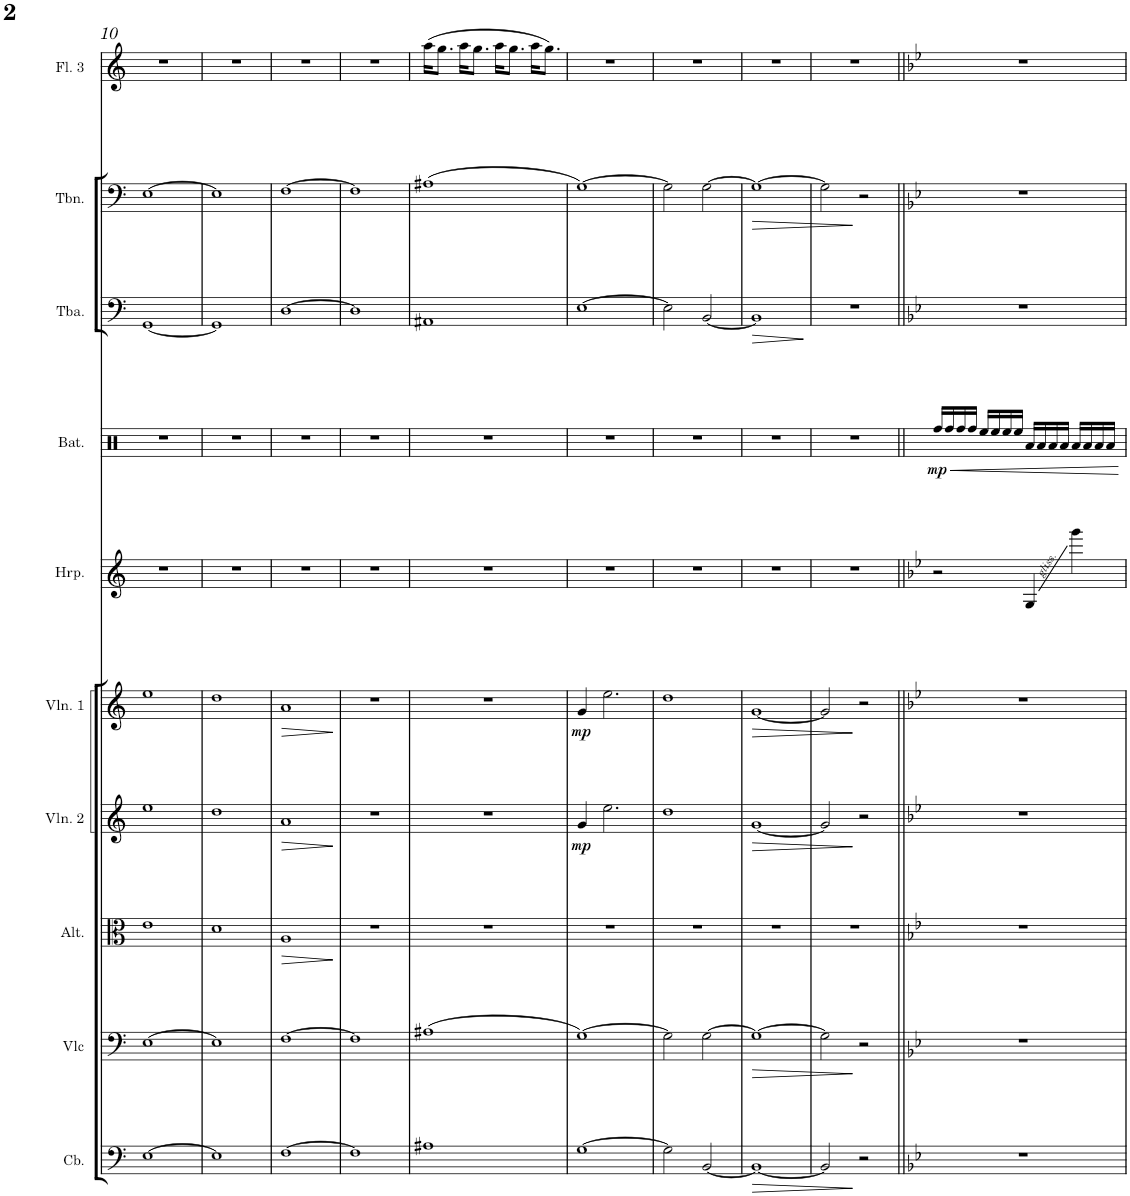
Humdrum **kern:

**kern	**dynam	**kern	**dynam	**kern	**dynam	**kern	**dynam	**kern	**dynam	**kern	**kern	**dynam	**kern	**dynam	**kern
*part9	*part9	*part8	*part8	*part7	*part7	*part6	*part6	*part5	*part5	*part4	*part3	*part3	*part2	*part2	*part1
*staff9	*staff9	*staff8	*staff8	*staff7	*staff7	*staff6	*staff6	*staff5	*staff5	*staff4	*staff3	*staff3	*staff2	*staff2	*staff1
*I"Contrebasse	*	*I"Violoncelle	*	*I"Alto	*	*I"Violon 2	*	*I"Violon 1	*	*I"Harpe	*I"Tuba	*	*I"Trombone	*	*I"Flûte 3
*I'Cb.	*	*I'Vlc	*	*I'Alt.	*	*I'Vln. 2	*	*I'Vln. 1	*	*I'Hrp.	*I'Tba.	*	*I'Tbn.	*	*I'Fl. 3
!!LO:PB:g=z
*clefF4	*	*clefF4	*	*clefC3	*	*clefG2	*	*clefG2	*	*clefG2	*clefF4	*	*clefF4	*	*clefG2
*Trd7c12	*	*	*	*	*	*	*	*	*	*	*	*	*	*	*
*k[]	*	*k[]	*	*k[]	*	*k[]	*	*k[]	*	*k[]	*k[]	*	*k[]	*	*k[]
*M4/4	*	*M4/4	*	*M4/4	*	*M4/4	*	*M4/4	*	*M4/4	*M4/4	*	*M4/4	*	*M4/4
=10	=10	=10	=10	=10	=10	=10	=10	=10	=10	=10	=10	=10	=10	=10	=10
[1E	.	[1E	.	1e	.	1ee	.	1ee	.	1r	[1GG	.	[1E	.	1r
=11	=11	=11	=11	=11	=11	=11	=11	=11	=11	=11	=11	=11	=11	=11	=11
1E]	.	1E]	.	1d	.	1dd	.	1dd	.	1r	1GG]	.	1E]	.	1r
=12	=12	=12	=12	=12	=12	=12	=12	=12	=12	=12	=12	=12	=12	=12	=12
!	!	!	!	!	!LO:HP:b	!	!LO:HP:b	!	!LO:HP:b	!	!	!	!	!	!
[1F	.	[1F	.	1A	>	1a	>	1a	>	1r	[1D	.	[1F	.	1r
.	.	.	.	.	]	.	]	.	]	.	.	.	.	.	.
=13	=13	=13	=13	=13	=13	=13	=13	=13	=13	=13	=13	=13	=13	=13	=13
1F]	.	1F]	.	1r	.	1r	.	1r	.	1r	1D]	.	1F]	.	1r
=14	=14	=14	=14	=14	=14	=14	=14	=14	=14	=14	=14	=14	=14	=14	=14
1A#X	.	(1A#X	.	1r	.	1r	.	1r	.	1r	1AA#X	.	(1A#X	.	(16aa\KL
.	.	.	.	.	.	.	.	.	.	.	.	.	.	.	8.gg\J
.	.	.	.	.	.	.	.	.	.	.	.	.	.	.	16aa\KL
.	.	.	.	.	.	.	.	.	.	.	.	.	.	.	8.gg\J
.	.	.	.	.	.	.	.	.	.	.	.	.	.	.	16aa\KL
.	.	.	.	.	.	.	.	.	.	.	.	.	.	.	8.gg\J
.	.	.	.	.	.	.	.	.	.	.	.	.	.	.	16aa\KL
.	.	.	.	.	.	.	.	.	.	.	.	.	.	.	8.gg\J)
=15	=15	=15	=15	=15	=15	=15	=15	=15	=15	=15	=15	=15	=15	=15	=15
!	!	!	!	!	!	!	!LO:DY:b	!	!LO:DY:b	!	!	!	!	!	!
[1G	.	[1G)	.	1r	.	4g/	mp	4g/	mp	1r	[1E	.	[1G)	.	1r
.	.	.	.	.	.	2.ee\	.	2.ee\	.	.	.	.	.	.	.
=16	=16	=16	=16	=16	=16	=16	=16	=16	=16	=16	=16	=16	=16	=16	=16
2G\]	.	2G\]	.	1r	.	1dd	.	1dd	.	1r	2E\]	.	2G\]	.	1r
[2BB/	.	[2G\	.	.	.	.	.	.	.	.	[2BB/	.	[2G\	.	.
=17	=17	=17	=17	=17	=17	=17	=17	=17	=17	=17	=17	=17	=17	=17	=17
!	!LO:HP:b	!	!LO:HP:b	!	!	!	!LO:HP:b	!	!LO:HP:b	!	!	!LO:HP:b	!	!LO:HP:b	!
1BB_	>	1G_	>	1r	.	[1g	>	[1g	>	1r	1BB]	>	1G_	>	1r
.	.	.	.	.	.	.	.	.	.	.	.	]	.	.	.
=18	=18	=18	=18	=18	=18	=18	=18	=18	=18	=18	=18	=18	=18	=18	=18
2BB/]	.	2G\]	.	1r	.	2g/]	.	2g/]	.	1r	1r	.	2G\]	.	1r
2r	]	2r	]	.	.	2r	]	2r	]	.	.	.	2r	]	.
=19||	=19||	=19||	=19||	=19||	=19||	=19||	=19||	=19||	=19||	=19||	=19||	=19||	=19||	=19||	=19||
*k[b-e-]	*	*k[b-e-]	*	*k[b-e-]	*	*k[b-e-]	*	*k[b-e-]	*	*k[b-e-]	*k[b-e-]	*	*k[b-e-]	*	*k[b-e-]
1r	.	1r	.	1r	.	1r	.	1r	.	2r	1r	.	1r	.	1r
.	.	.	.	.	.	.	.	.	.	4G/	.	.	.	.	.
.	.	.	.	.	.	.	.	.	.	4ggg\	.	.	.	.	.
=	=	=	=	=	=	=	=	=	=	=	=	=	=	=	=
*-	*-	*-	*-	*-	*-	*-	*-	*-	*-	*-	*-	*-	*-	*-	*-
